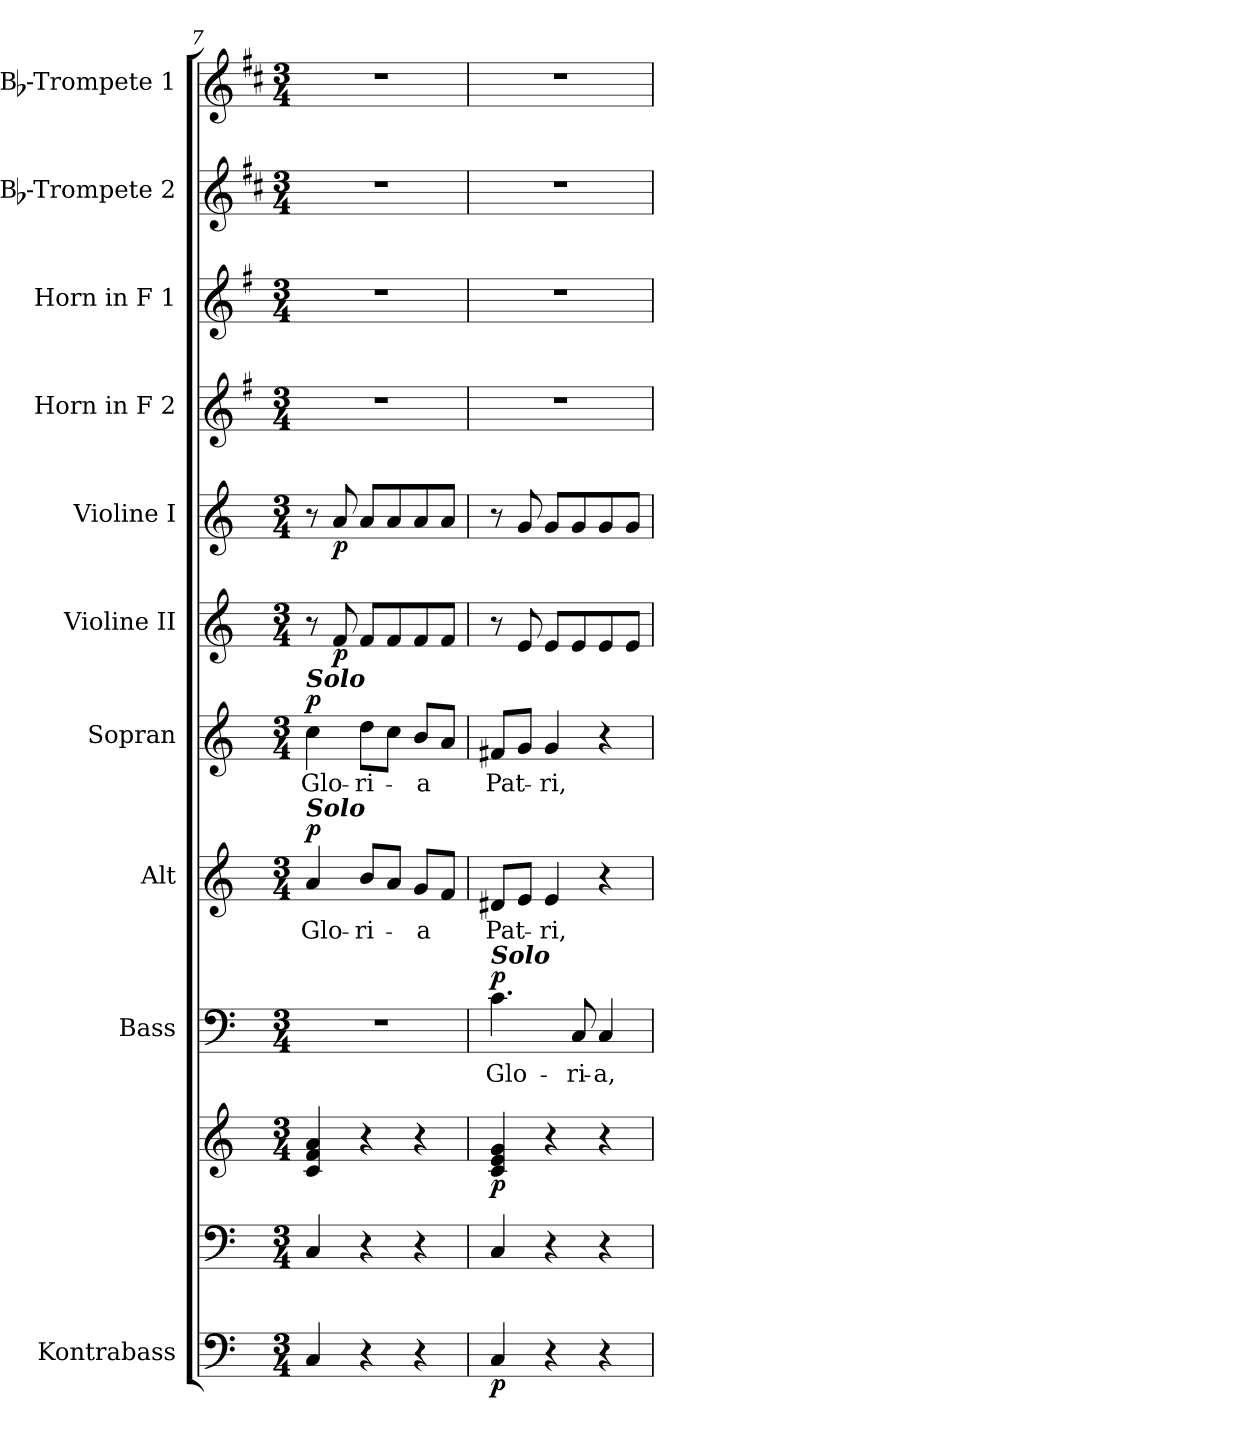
**kern	**dynam	**kern	**kern	**dynam	**kern	**text	**dynam	**kern	**text	**dynam	**kern	**text	**dynam	**kern	**dynam	**kern	**dynam	**kern	**kern	**kern	**kern
*part11	*part11	*part10	*part10	*part10	*part9	*part9	*part9	*part8	*part8	*part8	*part7	*part7	*part7	*part6	*part6	*part5	*part5	*part4	*part3	*part2	*part1
*staff12	*staff12	*staff11	*staff10	*staff10/11	*staff9	*staff9	*staff9	*staff8	*staff8	*staff8	*staff7	*staff7	*staff7	*staff6	*staff6	*staff5	*staff5	*staff4	*staff3	*staff2	*staff1
*I"Kontrabass	*	*	*	*	*I"Bass	*	*	*I"Alt	*	*	*I"Sopran	*	*	*I"Violine II	*	*I"Violine I	*	*I"Horn in F 2	*I"Horn in F 1	*I"Bb-Trompete 2	*I"Bb-Trompete 1
*I'Kb.	*	*	*	*	*I'B.	*	*	*I'A.	*	*	*I'S.	*	*	*I'Vl. II	*	*I'Vl. I	*	*	*	*I'Bb Trp. 2	*I'Bb Trp. 1
!!LO:PB:g=z
*clefF4	*	*clefF4	*clefG2	*	*clefF4	*	*	*clefG2	*	*	*clefG2	*	*	*clefG2	*	*clefG2	*	*clefG2	*clefG2	*clefG2	*clefG2
*ITrd7c12	*	*	*	*	*	*	*	*	*	*	*	*	*	*	*	*	*	*ITrd4c7	*ITrd4c7	*ITrd1c2	*ITrd1c2
*k[]	*	*k[]	*k[]	*	*k[]	*	*	*k[]	*	*	*k[]	*	*	*k[]	*	*k[]	*	*k[]	*k[]	*k[]	*k[]
*C:	*	*C:	*C:	*	*C:	*	*	*C:	*	*	*C:	*	*	*C:	*	*C:	*	*C:	*C:	*C:	*C:
*M3/4	*	*M3/4	*M3/4	*	*M3/4	*	*	*M3/4	*	*	*M3/4	*	*	*M3/4	*	*M3/4	*	*M3/4	*M3/4	*M3/4	*M3/4
=7	=7	=7	=7	=7	=7	=7	=7	=7	=7	=7	=7	=7	=7	=7	=7	=7	=7	=7	=7	=7	=7
!	!	!	!	!	!	!	!	!	!	!	!LO:TX:a:Bi:t=Solo	!	!	!	!	!	!	!	!	!	!
!	!	!	!	!	!	!	!	!LO:TX:a:Bi:t=Solo	!	!	!	!	!	!	!	!	!	!	!	!	!
!	!	!	!	!	!	!	!	!	!LO:LY:b	!LO:DY:a	!	!LO:LY:b	!LO:DY:a	!	!	!	!	!	!	!	!
4CC/	.	4C/	4c/ 4f/ 4a/	.	2.r	.	.	4a/	Glo-	p	4cc\	Glo-	p	8r	.	8r	.	2.r	2.r	2.r	2.r
!	!	!	!	!	!	!	!	!	!	!	!	!	!	!	!LO:DY:b	!	!LO:DY:b	!	!	!	!
.	.	.	.	.	.	.	.	.	.	.	.	.	.	8f/	p	8a/	p	.	.	.	.
!	!	!	!	!	!	!	!	!	!LO:LY:b	!	!	!LO:LY:b	!	!	!	!	!	!	!	!	!
4r	.	4r	4r	.	.	.	.	8b/L	-ri-	.	8dd\L	-ri-	.	8f/L	.	8a/L	.	.	.	.	.
.	.	.	.	.	.	.	.	8a/J	.	.	8cc\J	.	.	8f/	.	8a/	.	.	.	.	.
!	!	!	!	!	!	!	!	!	!LO:LY:b	!	!	!LO:LY:b	!	!	!	!	!	!	!	!	!
4r	.	4r	4r	.	.	.	.	8g/L	-a	.	8b/L	-a	.	8f/	.	8a/	.	.	.	.	.
.	.	.	.	.	.	.	.	8f/J	.	.	8a/J	.	.	8f/J	.	8a/J	.	.	.	.	.
=8	=8	=8	=8	=8	=8	=8	=8	=8	=8	=8	=8	=8	=8	=8	=8	=8	=8	=8	=8	=8	=8
!	!	!	!	!	!LO:TX:a:Bi:t=Solo	!	!	!	!	!	!	!	!	!	!	!	!	!	!	!	!
!	!LO:DY:b	!	!	!LO:DY:b	!	!LO:LY:b	!LO:DY:a	!	!LO:LY:b	!	!	!LO:LY:b	!	!	!	!	!	!	!	!	!
4CC/	p	4C/	4c/ 4e/ 4g/	p	4.c\	Glo-	p	8d#X/L	Pat-	.	8f#X/L	Pat-	.	8r	.	8r	.	2.r	2.r	2.r	2.r
.	.	.	.	.	.	.	.	8e/J	.	.	8g/J	.	.	8e/	.	8g/	.	.	.	.	.
!	!	!	!	!	!	!	!	!	!LO:LY:b	!	!	!LO:LY:b	!	!	!	!	!	!	!	!	!
4r	.	4r	4r	.	.	.	.	4e/	-ri,	.	4g/	-ri,	.	8e/L	.	8g/L	.	.	.	.	.
!	!	!	!	!	!	!LO:LY:b	!	!	!	!	!	!	!	!	!	!	!	!	!	!	!
.	.	.	.	.	8C/	-ri-	.	.	.	.	.	.	.	8e/	.	8g/	.	.	.	.	.
!	!	!	!	!	!	!LO:LY:b	!	!	!	!	!	!	!	!	!	!	!	!	!	!	!
4r	.	4r	4r	.	4C/	-a,	.	4r	.	.	4r	.	.	8e/	.	8g/	.	.	.	.	.
.	.	.	.	.	.	.	.	.	.	.	.	.	.	8e/J	.	8g/J	.	.	.	.	.
=	=	=	=	=	=	=	=	=	=	=	=	=	=	=	=	=	=	=	=	=	=
*-	*-	*-	*-	*-	*-	*-	*-	*-	*-	*-	*-	*-	*-	*-	*-	*-	*-	*-	*-	*-	*-
